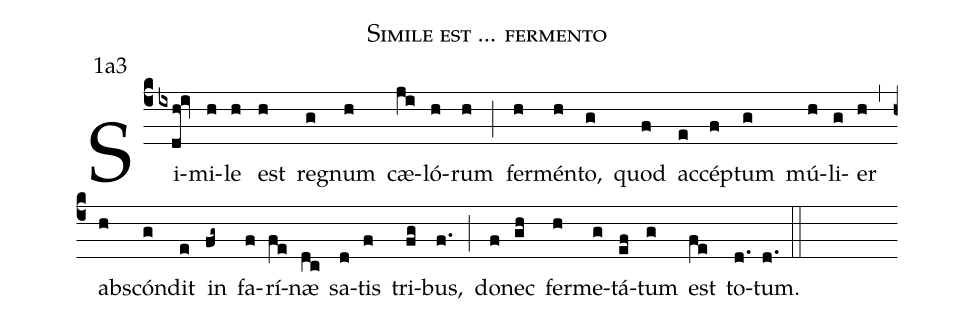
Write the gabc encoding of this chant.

name:Simile est ... fermento;
office-part:Antiphona;
mode:1;
annotation:1a3;
%%
(c4) Si(ixdh!iv)mi(h)le(h) est(h) re(g)gnum(h) cæ(ji)ló(h)rum(h) (;) fer(h)mén(h)to,(g) quod(f) ac(e)cép(f)tum(g) mú(h)li(g)er(h) (,) ab(h)scón(g)dit(e) in(fg~) fa(f)rí(fe)næ(dc) sa(d)tis(f) tri(fg)bus,(f.) (;) do(f)nec(gh) fer(h)me(g)tá(ef)tum(g) est(fe) to(d.)tum.(d.) (::)
